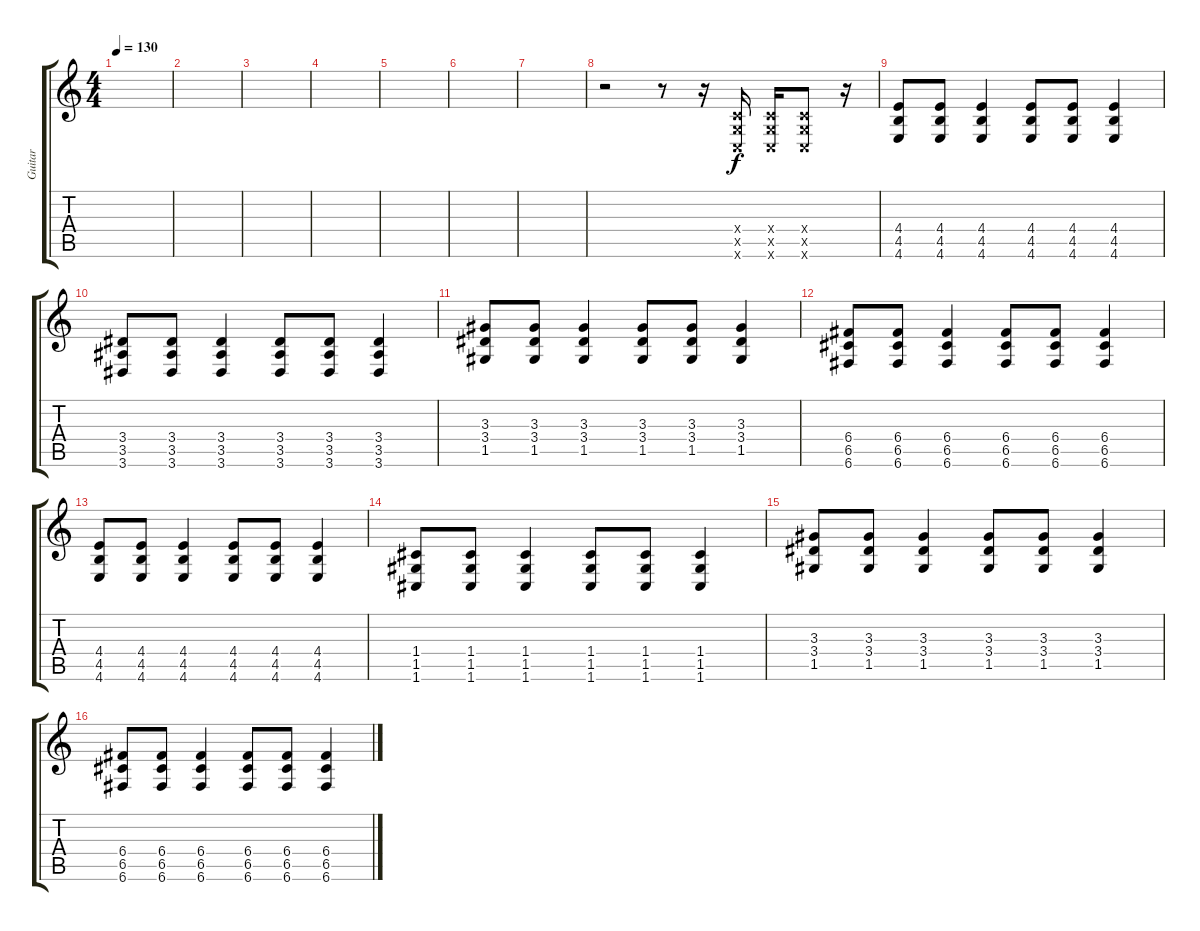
\track ("Guitar" "Guitar") {instrument distortionguitar}
\staff {score tabs}
\tuning (D4 A3 F3 C3 G2 C2) {hide}
\ts (4 4)
\tempo 130
\clef g2
\ks c
|
|
|
|
|
|
|
r.2 r.8 r.16 (0.4{x} 0.5{x} 0.6{x}).16 (0.4{x} 0.5{x} 0.6{x}).16 (0.4{x} 0.5{x} 0.6{x}).8 r.16 |
(4.4 4.5 4.6).8 (4.4 4.5 4.6).8 (4.4 4.5 4.6).4 (4.4 4.5 4.6).8 (4.4 4.5 4.6).8 (4.4 4.5 4.6).4 |
(3.4 3.5 3.6).8 (3.4 3.5 3.6).8 (3.4 3.5 3.6).4 (3.4 3.5 3.6).8 (3.4 3.5 3.6).8 (3.4 3.5 3.6).4 |
(3.3 3.4 1.5).8 (3.3 3.4 1.5).8 (3.3 3.4 1.5).4 (3.3 3.4 1.5).8 (3.3 3.4 1.5).8 (3.3 3.4 1.5).4 |
(6.4 6.5 6.6).8 (6.4 6.5 6.6).8 (6.4 6.5 6.6).4 (6.4 6.5 6.6).8 (6.4 6.5 6.6).8 (6.4 6.5 6.6).4 |
(4.4 4.5 4.6).8 (4.4 4.5 4.6).8 (4.4 4.5 4.6).4 (4.4 4.5 4.6).8 (4.4 4.5 4.6).8 (4.4 4.5 4.6).4 |
(1.4 1.5 1.6).8 (1.4 1.5 1.6).8 (1.4 1.5 1.6).4 (1.4 1.5 1.6).8 (1.4 1.5 1.6).8 (1.4 1.5 1.6).4 |
(3.3 3.4 1.5).8 (3.3 3.4 1.5).8 (3.3 3.4 1.5).4 (3.3 3.4 1.5).8 (3.3 3.4 1.5).8 (3.3 3.4 1.5).4 |
(6.4 6.5 6.6).8 (6.4 6.5 6.6).8 (6.4 6.5 6.6).4 (6.4 6.5 6.6).8 (6.4 6.5 6.6).8 (6.4 6.5 6.6).4
